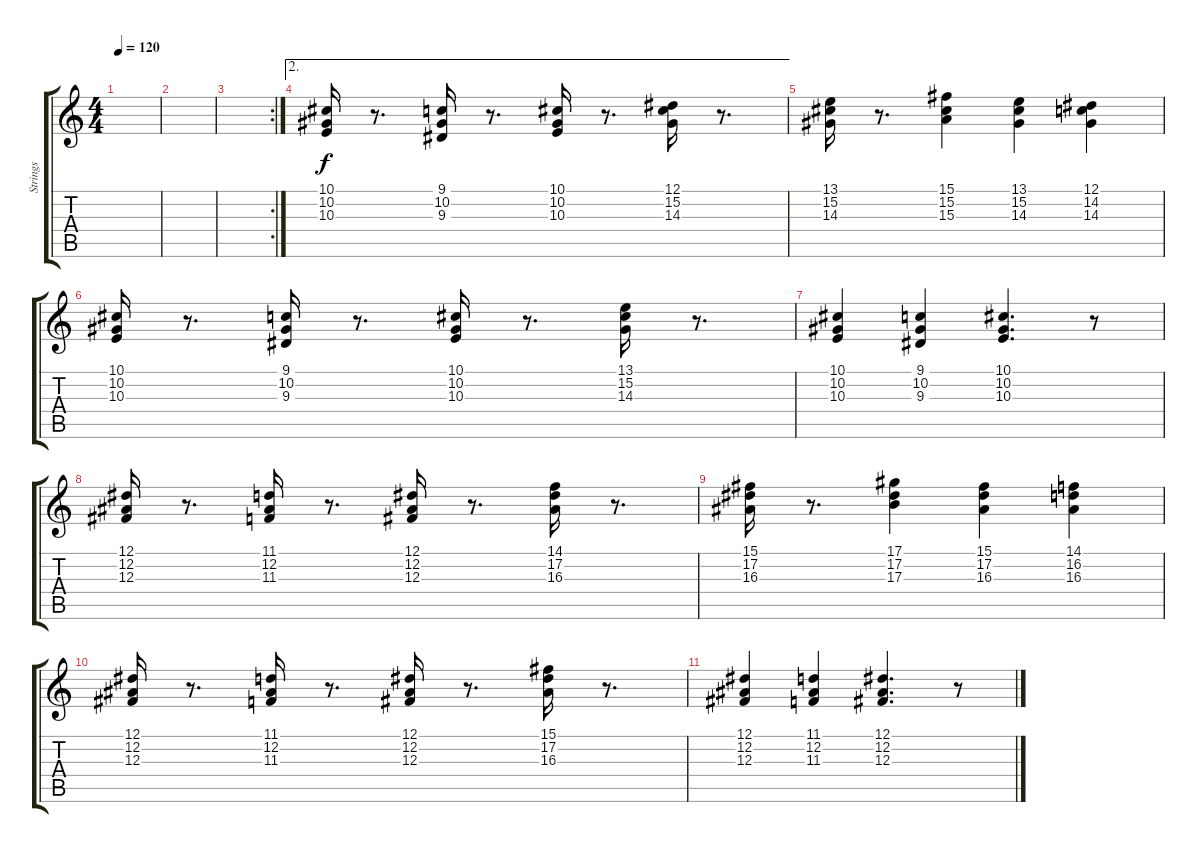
\track ("Strings" "Strings") {instrument stringensemble1}
\staff {score tabs}
\tuning (Eb4 Bb3 Gb3 Db3 Ab2 Eb2) {hide}
\ts (4 4)
\tempo 120
\clef g2
\ks c
|
|
\rc 2
|
\ae 2
\section ("" "")
(10.1 10.2 10.3).16 r.8{d} (9.1 10.2 9.3).16 r.8{d} (10.1 10.2 10.3).16 r.8{d} (12.1 15.2 14.3).16 r.8{d} |
(13.1 15.2 14.3).16 r.8{d} (15.1 15.2 15.3).4 (13.1 15.2 14.3).4 (12.1 14.2 14.3).4 |
(10.1 10.2 10.3).16 r.8{d} (9.1 10.2 9.3).16 r.8{d} (10.1 10.2 10.3).16 r.8{d} (13.1 15.2 14.3).16 r.8{d} |
(10.1 10.2 10.3).4 (9.1 10.2 9.3).4 (10.1 10.2 10.3).4{d} r.8 |
(12.1 12.2 12.3).16 r.8{d} (11.1 12.2 11.3).16 r.8{d} (12.1 12.2 12.3).16 r.8{d} (14.1 17.2 16.3).16 r.8{d} |
(15.1 17.2 16.3).16 r.8{d} (17.1 17.2 17.3).4 (15.1 17.2 16.3).4 (14.1 16.2 16.3).4 |
(12.1 12.2 12.3).16 r.8{d} (11.1 12.2 11.3).16 r.8{d} (12.1 12.2 12.3).16 r.8{d} (15.1 17.2 16.3).16 r.8{d} |
(12.1 12.2 12.3).4 (11.1 12.2 11.3).4 (12.1 12.2 12.3).4{d} r.8
